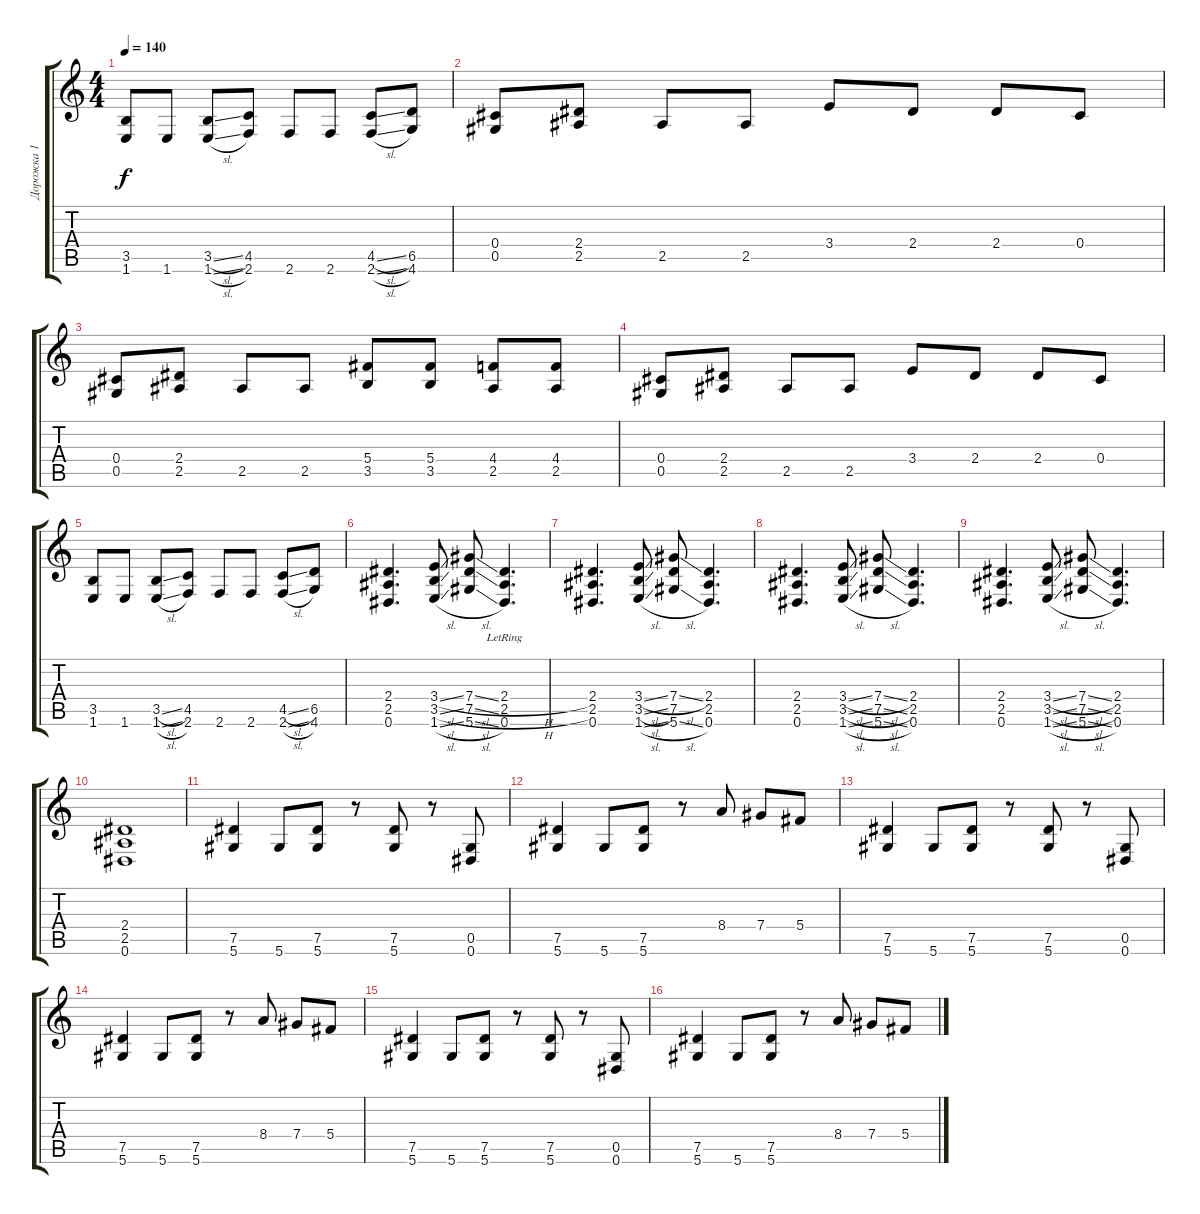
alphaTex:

\track ("Дорожка 1" "Дорожка 1") {instrument distortionguitar}
\staff {score tabs}
\tuning (Eb4 Bb3 Gb3 Db3 Ab2 Eb2) {hide}
\ts (4 4)
\tempo 140
\clef g2
\ks c
(3.5 1.6).8{dy f} 1.6.8 (3.5{sl} 1.6{sl}).8 (4.5 2.6).8 2.6.8 2.6.8 (4.5{sl} 2.6{sl}).8 (6.5 4.6).8 |
(0.4 0.5).8 (2.4 2.5).8 2.5.8 2.5.8 3.4.8 2.4.8 2.4.8 0.4.8 |
(0.4 0.5).8 (2.4 2.5).8 2.5.8 2.5.8 (5.4 3.5).8 (5.4 3.5).8 (4.4 2.5).8 (4.4 2.5).8 |
(0.4 0.5).8 (2.4 2.5).8 2.5.8 2.5.8 3.4.8 2.4.8 2.4.8 0.4.8 |
(3.5 1.6).8 1.6.8 (3.5{sl} 1.6{sl}).8 (4.5 2.6).8 2.6.8 2.6.8 (4.5{sl} 2.6{sl}).8 (6.5 4.6).8 |
(2.4 2.5 0.6).4{d} (3.4{sl} 3.5{sl} 1.6{sl}).8 (7.4{sl} 7.5{sl} 5.6{sl}).8 (2.4{h lr} 2.5{h lr} 0.6{lr}).4{d} |
(2.4 2.5 0.6).4{d} (3.4{sl} 3.5{sl} 1.6{sl}).8 (7.4{sl} 7.5 5.6{sl}).8 (2.4 2.5 0.6).4{d} |
(2.4 2.5 0.6).4{d} (3.4{sl} 3.5{sl} 1.6{sl}).8 (7.4{sl} 7.5{sl} 5.6{sl}).8 (2.4 2.5 0.6).4{d} |
(2.4 2.5 0.6).4{d} (3.4{sl} 3.5{sl} 1.6{sl}).8 (7.4{sl} 7.5{sl} 5.6{sl}).8 (2.4 2.5 0.6).4{d} |
(2.4 2.5 0.6).1 |
(7.5 5.6).4 5.6.8 (7.5 5.6).8 r.8 (7.5 5.6).8 r.8 (0.5 0.6).8 |
(7.5 5.6).4 5.6.8 (7.5 5.6).8 r.8 8.4.8 7.4.8 5.4.8 |
(7.5 5.6).4 5.6.8 (7.5 5.6).8 r.8 (7.5 5.6).8 r.8 (0.5 0.6).8 |
(7.5 5.6).4 5.6.8 (7.5 5.6).8 r.8 8.4.8 7.4.8 5.4.8 |
(7.5 5.6).4 5.6.8 (7.5 5.6).8 r.8 (7.5 5.6).8 r.8 (0.5 0.6).8 |
(7.5 5.6).4 5.6.8 (7.5 5.6).8 r.8 8.4.8 7.4.8 5.4.8
